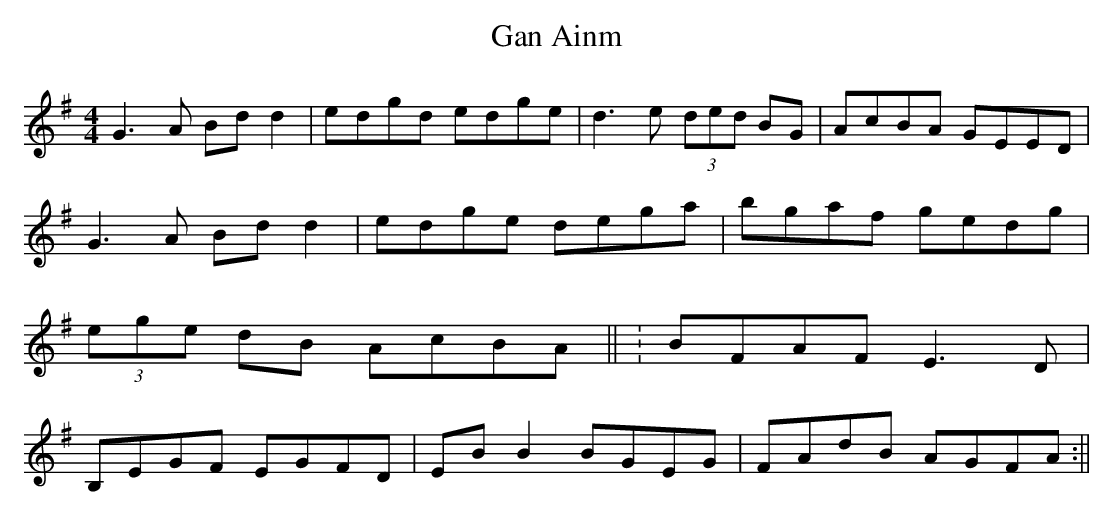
X:1
T:Gan Ainm
M:4/4
L:1/8
K:G
G3A Bdd2|edgd edge|d3e (3ded BG|AcBA GEED|\
G3A Bdd2|edge dega|bgaf gedg|(3ege dB AcBA||\
:BFAF E3D|B,EGF EGFD|EBB2 BGEG|FAdB AGFA:||
